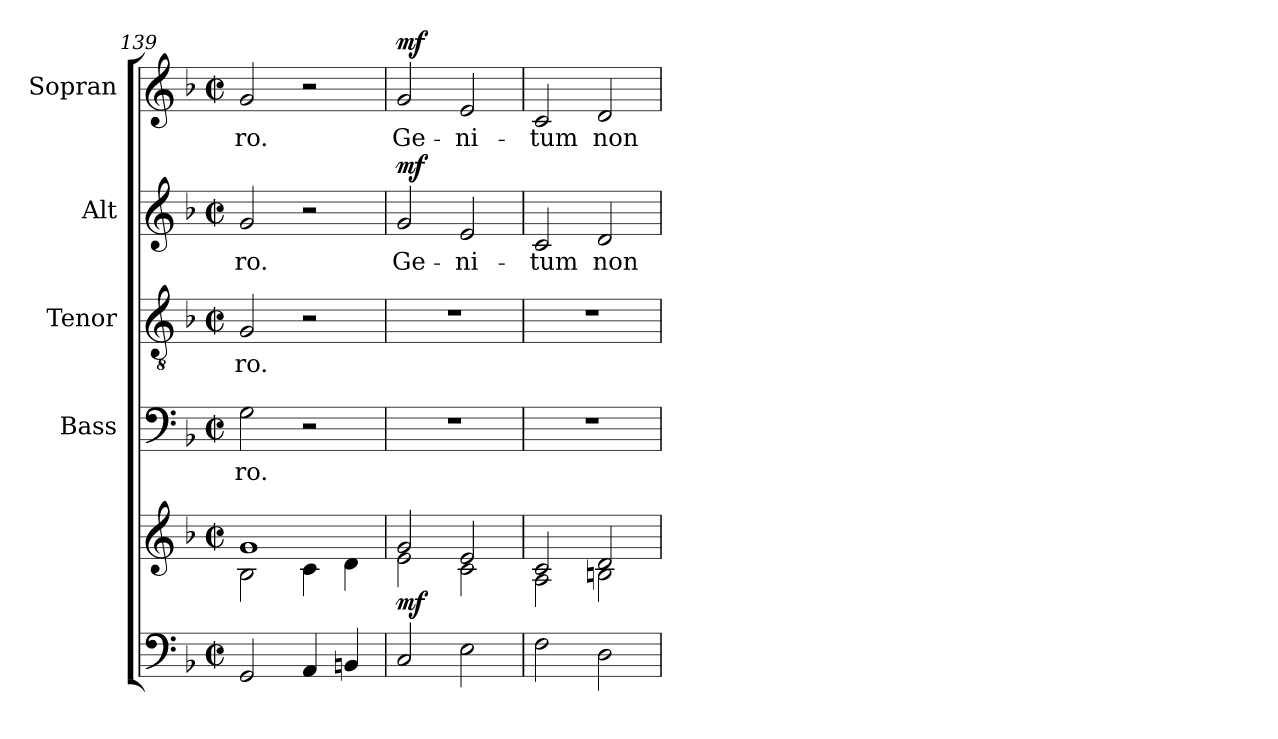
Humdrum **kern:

**kern	**kern	**dynam	**kern	**text	**kern	**text	**kern	**text	**dynam	**kern	**text	**dynam
*part5	*part5	*part5	*part4	*part4	*part3	*part3	*part2	*part2	*part2	*part1	*part1	*part1
*staff6	*staff5	*staff5/6	*staff4	*staff4	*staff3	*staff3	*staff2	*staff2	*staff2	*staff1	*staff1	*staff1
*	*	*	*I"Bass	*	*I"Tenor	*	*I"Alt	*	*	*I"Sopran	*	*
*	*	*	*I'B.	*	*I'T.	*	*I'A.	*	*	*I'S.	*	*
*clefF4	*clefG2	*	*clefF4	*	*clefGv2	*	*clefG2	*	*	*clefG2	*	*
*k[b-]	*k[b-]	*	*k[b-]	*	*k[b-]	*	*k[b-]	*	*	*k[b-]	*	*
*F:	*F:	*	*F:	*	*F:	*	*F:	*	*	*F:	*	*
*M2/2	*M2/2	*	*M2/2	*	*M2/2	*	*M2/2	*	*	*M2/2	*	*
*met(c|)	*met(c|)	*	*met(c|)	*	*met(c|)	*	*met(c|)	*	*	*met(c|)	*	*
=139	=139	=139	=139	=139	=139	=139	=139	=139	=139	=139	=139	=139
*	*^	*	*	*	*	*	*	*	*	*	*	*
!	!	!	!	!	!LO:LY:b	!	!LO:LY:b	!	!LO:LY:b	!	!	!LO:LY:b	!
2GG/	1g	2B-\	.	2G\	-ro.	2G/	-ro.	2g/	-ro.	.	2g/	-ro.	.
4AA/	.	4c\	.	2r	.	2r	.	2r	.	.	2r	.	.
4BBn/	.	4d\	.	.	.	.	.	.	.	.	.	.	.
=140	=140	=140	=140	=140	=140	=140	=140	=140	=140	=140	=140	=140	=140
!	!	!	!LO:DY:b	!	!	!	!	!	!LO:LY:b	!LO:DY:a	!	!LO:LY:b	!LO:DY:a
2C/	2g/	2e\	mf	1r	.	1r	.	2g/	Ge-	mf	2g/	Ge-	mf
!	!	!	!	!	!	!	!	!	!LO:LY:b	!	!	!LO:LY:b	!
2E\	2e/	2c\	.	.	.	.	.	2e/	-ni-	.	2e/	-ni-	.
=141	=141	=141	=141	=141	=141	=141	=141	=141	=141	=141	=141	=141	=141
!	!	!	!	!	!	!	!	!	!LO:LY:b	!	!	!LO:LY:b	!
2F\	2c/	2A\	.	1r	.	1r	.	2c/	-tum	.	2c/	-tum	.
!	!	!	!	!	!	!	!	!	!LO:LY:b	!	!	!LO:LY:b	!
2D\	2d/	2Bn\	.	.	.	.	.	2d/	non	.	2d/	non	.
*	*v	*v	*	*	*	*	*	*	*	*	*	*	*
=	=	=	=	=	=	=	=	=	=	=	=	=
*-	*-	*-	*-	*-	*-	*-	*-	*-	*-	*-	*-	*-
